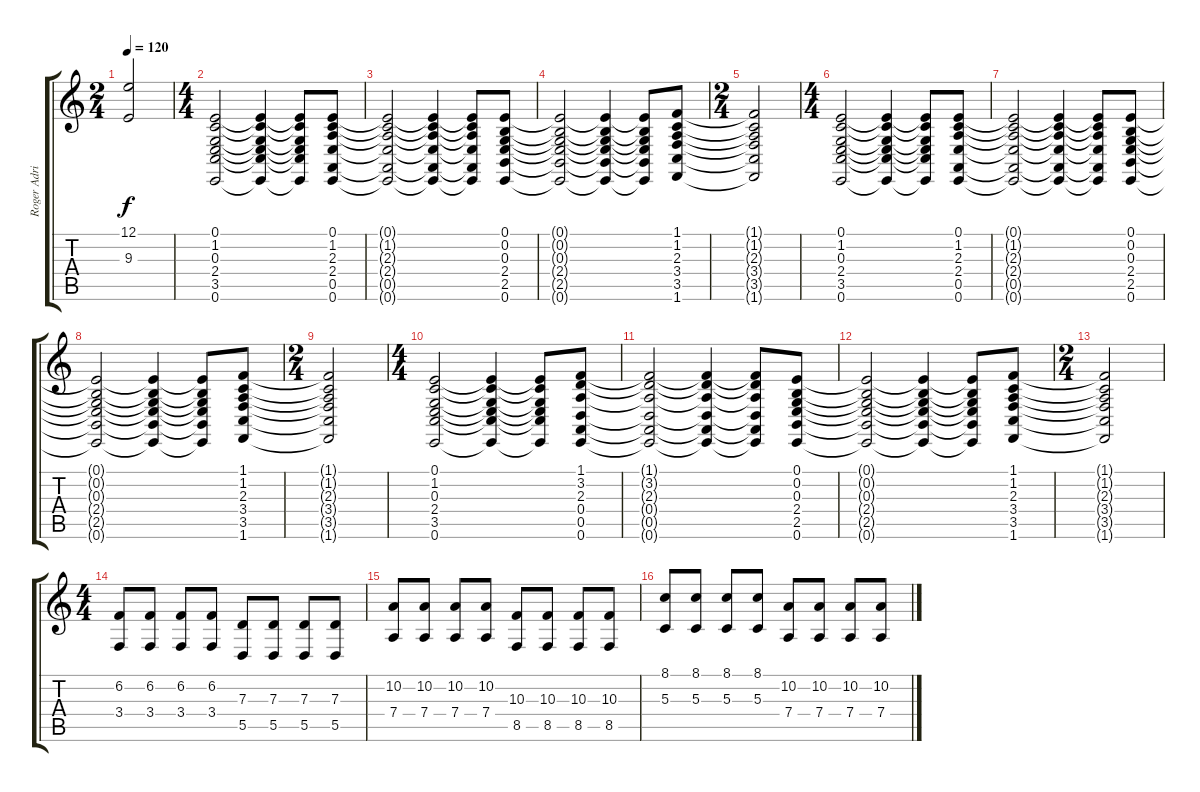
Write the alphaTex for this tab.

\track ("Roger Adrian O'Donnell " "Roger Adri") {instrument electricgrandpiano}
\staff {score tabs}
\tuning (E4 B3 G3 D3 A2 E2) {hide}
\ts (2 4)
\tempo 120
\clef g2
\ks c
(12.1{t} 9.3{t}).2{dy f} |
\ts (4 4)
(0.1 1.2 0.3 2.4 3.5 0.6).2{volume 7 instrument electricgrandpiano} (0.1{t} 1.2{t} 0.3{t} 2.4{t} 3.5{t} 0.6{t}).4 (0.1{t} 1.2{t} 0.3{t} 2.4{t} 3.5{t} 0.6{t}).8 (0.1 1.2 2.3 2.4 0.5 0.6).8 |
(0.1{t} 1.2{t} 2.3{t} 2.4{t} 0.5{t} 0.6{t}).2 (0.1{t} 1.2{t} 2.3{t} 2.4{t} 0.5{t} 0.6{t}).4 (0.1{t} 1.2{t} 2.3{t} 2.4{t} 0.5{t} 0.6{t}).8 (0.1 0.2 0.3 2.4 2.5 0.6).8 |
(0.1{t} 0.2{t} 0.3{t} 2.4{t} 2.5{t} 0.6{t}).2 (0.1{t} 0.2{t} 0.3{t} 2.4{t} 2.5{t} 0.6{t}).4 (0.1{t} 0.2{t} 0.3{t} 2.4{t} 2.5{t} 0.6{t}).8 (1.1 1.2 2.3 3.4 3.5 1.6).8 |
\ts (2 4)
(1.1{t} 1.2{t} 2.3{t} 3.4{t} 3.5{t} 1.6{t}).2 |
\ts (4 4)
(0.1 1.2 0.3 2.4 3.5 0.6).2 (0.1{t} 1.2{t} 0.3{t} 2.4{t} 3.5{t} 0.6{t}).4 (0.1{t} 1.2{t} 0.3{t} 2.4{t} 3.5{t} 0.6{t}).8 (0.1 1.2 2.3 2.4 0.5 0.6).8 |
(0.1{t} 1.2{t} 2.3{t} 2.4{t} 0.5{t} 0.6{t}).2 (0.1{t} 1.2{t} 2.3{t} 2.4{t} 0.5{t} 0.6{t}).4 (0.1{t} 1.2{t} 2.3{t} 2.4{t} 0.5{t} 0.6{t}).8 (0.1 0.2 0.3 2.4 2.5 0.6).8 |
(0.1{t} 0.2{t} 0.3{t} 2.4{t} 2.5{t} 0.6{t}).2 (0.1{t} 0.2{t} 0.3{t} 2.4{t} 2.5{t} 0.6{t}).4 (0.1{t} 0.2{t} 0.3{t} 2.4{t} 2.5{t} 0.6{t}).8 (1.1 1.2 2.3 3.4 3.5 1.6).8 |
\ts (2 4)
(1.1{t} 1.2{t} 2.3{t} 3.4{t} 3.5{t} 1.6{t}).2 |
\ts (4 4)
(0.1 1.2 0.3 2.4 3.5 0.6).2 (0.1{t} 1.2{t} 0.3{t} 2.4{t} 3.5{t} 0.6{t}).4 (0.1{t} 1.2{t} 0.3{t} 2.4{t} 3.5{t} 0.6{t}).8 (1.1 3.2 2.3 0.4 0.5 0.6).8 |
(1.1{t} 3.2{t} 2.3{t} 0.4{t} 0.5{t} 0.6{t}).2 (1.1{t} 3.2{t} 2.3{t} 0.4{t} 0.5{t} 0.6{t}).4 (1.1{t} 3.2{t} 2.3{t} 0.4{t} 0.5{t} 0.6{t}).8 (0.1 0.2 0.3 2.4 2.5 0.6).8 |
(0.1{t} 0.2{t} 0.3{t} 2.4{t} 2.5{t} 0.6{t}).2 (0.1{t} 0.2{t} 0.3{t} 2.4{t} 2.5{t} 0.6{t}).4 (0.1{t} 0.2{t} 0.3{t} 2.4{t} 2.5{t} 0.6{t}).8 (1.1 1.2 2.3 3.4 3.5 1.6).8 |
\ts (2 4)
(1.1{t} 1.2{t} 2.3{t} 3.4{t} 3.5{t} 1.6{t}).2 |
\ts (4 4)
(6.2 3.4).8{volume 14 instrument churchorgan} (6.2 3.4).8 (6.2 3.4).8 (6.2 3.4).8 (7.3 5.5).8 (7.3 5.5).8 (7.3 5.5).8 (7.3 5.5).8 |
(10.2 7.4).8 (10.2 7.4).8 (10.2 7.4).8 (10.2 7.4).8 (10.3 8.5).8 (10.3 8.5).8 (10.3 8.5).8 (10.3 8.5).8 |
(8.1 5.3).8 (8.1 5.3).8 (8.1 5.3).8 (8.1 5.3).8 (10.2 7.4).8 (10.2 7.4).8 (10.2 7.4).8 (10.2 7.4).8
